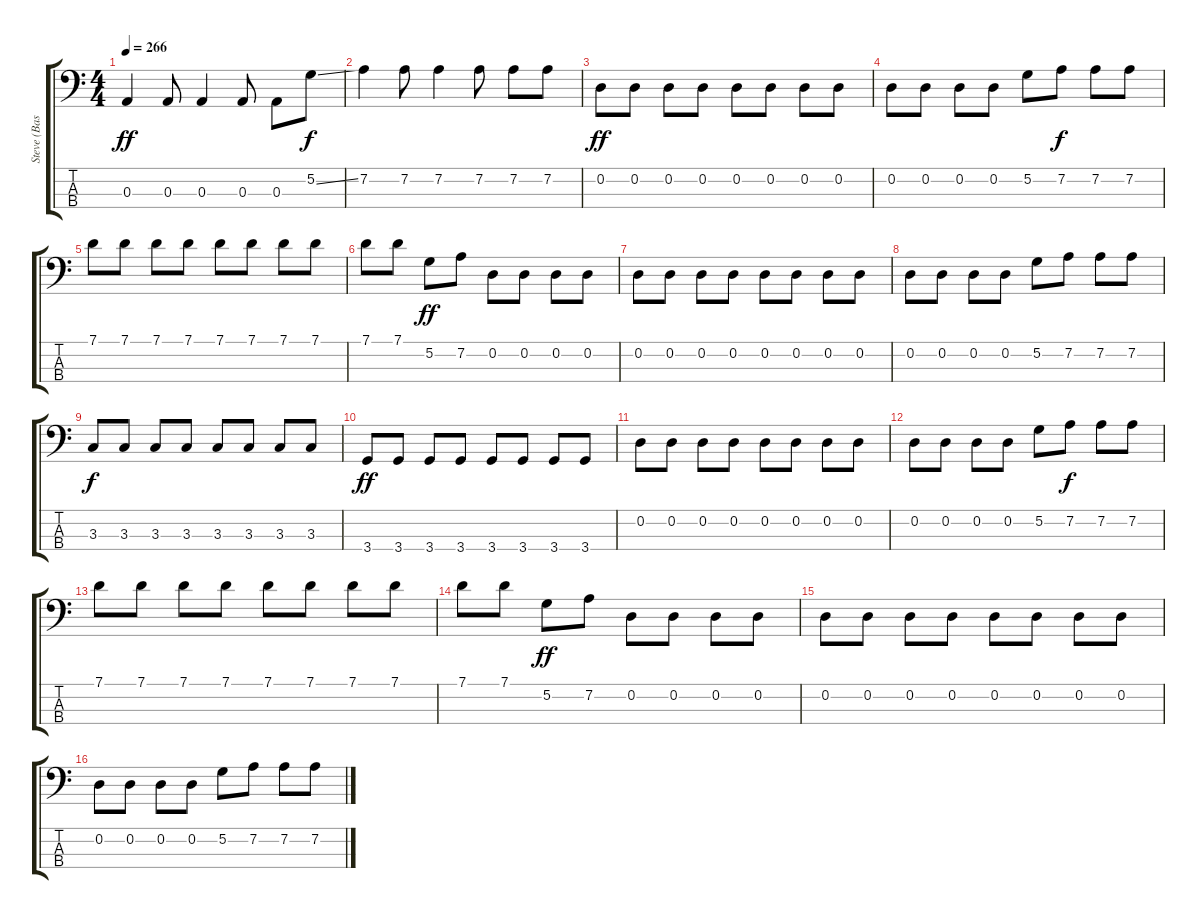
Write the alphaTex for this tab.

\track ("Steve (Bass)" "Steve (Bas") {instrument electricbassfinger}
\staff {score tabs}
\tuning (G2 D2 A1 E1) {hide}
\ts (4 4)
\tempo 266
\clef f4
\ks c
0.3.4{dy ff} 0.3.8 0.3.4 0.3.8 0.3.8 5.2{ss}.8{dy f} |
7.2.4 7.2.8 7.2.4 7.2.8 7.2.8 7.2.8 |
0.2.8{dy ff} 0.2.8 0.2.8 0.2.8 0.2.8 0.2.8 0.2.8 0.2.8 |
0.2.8 0.2.8 0.2.8 0.2.8 5.2.8 7.2.8{dy f} 7.2.8 7.2.8 |
7.1.8 7.1.8 7.1.8 7.1.8 7.1.8 7.1.8 7.1.8 7.1.8 |
7.1.8 7.1.8 5.2.8{dy ff} 7.2.8 0.2.8 0.2.8 0.2.8 0.2.8 |
0.2.8 0.2.8 0.2.8 0.2.8 0.2.8 0.2.8 0.2.8 0.2.8 |
0.2.8 0.2.8 0.2.8 0.2.8 5.2.8 7.2.8 7.2.8 7.2.8 |
3.3.8{dy f} 3.3.8 3.3.8 3.3.8 3.3.8 3.3.8 3.3.8 3.3.8 |
3.4.8{dy ff} 3.4.8 3.4.8 3.4.8 3.4.8 3.4.8 3.4.8 3.4.8 |
0.2.8 0.2.8 0.2.8 0.2.8 0.2.8 0.2.8 0.2.8 0.2.8 |
0.2.8 0.2.8 0.2.8 0.2.8 5.2.8 7.2.8{dy f} 7.2.8 7.2.8 |
7.1.8 7.1.8 7.1.8 7.1.8 7.1.8 7.1.8 7.1.8 7.1.8 |
7.1.8 7.1.8 5.2.8{dy ff} 7.2.8 0.2.8 0.2.8 0.2.8 0.2.8 |
0.2.8 0.2.8 0.2.8 0.2.8 0.2.8 0.2.8 0.2.8 0.2.8 |
0.2.8 0.2.8 0.2.8 0.2.8 5.2.8 7.2.8 7.2.8 7.2.8
